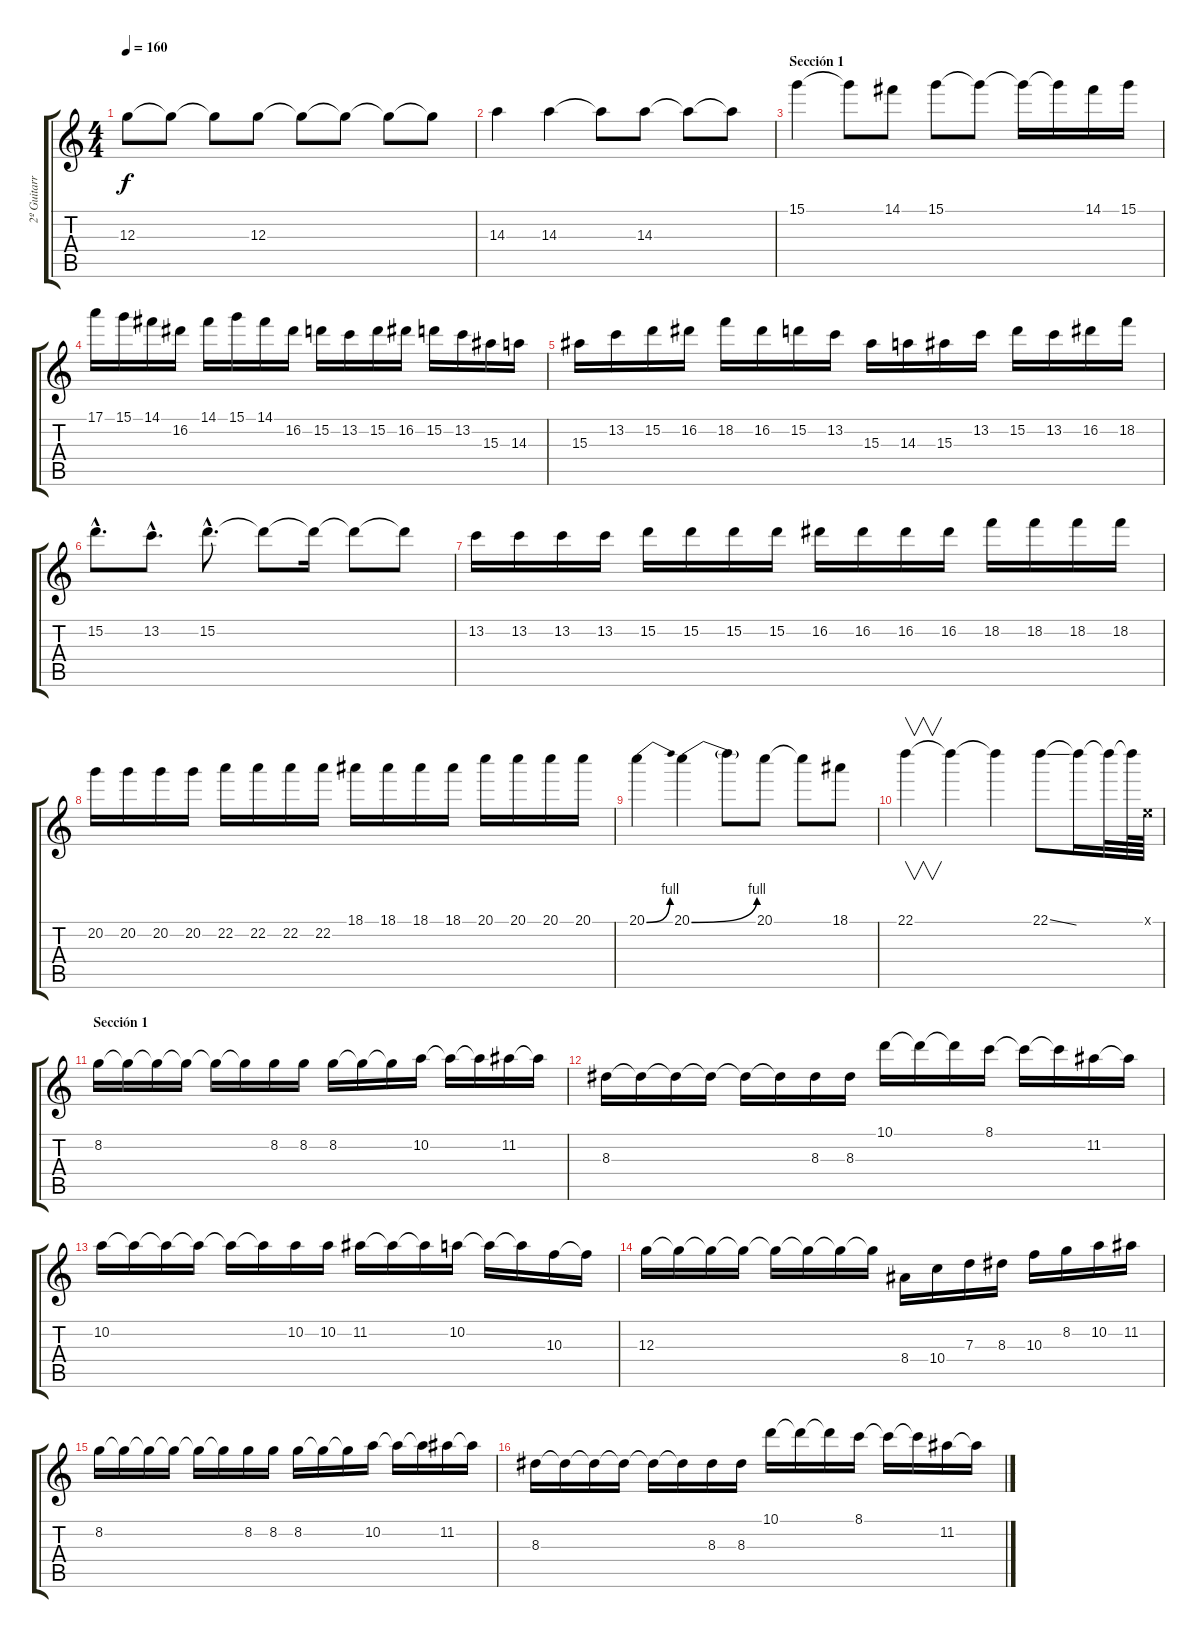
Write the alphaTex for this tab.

\track ("2º Guitarra" "2º Guitarr") {instrument overdrivenguitar}
\staff {score tabs}
\tuning (E4 B3 G3 D3 A2 E2) {hide}
\ts (4 4)
\tempo 160
\clef g2
\ks c
12.3.8{dy f} 12.3{t}.8 12.3{t}.8 12.3.8 12.3{t}.8 12.3{t}.8 12.3{t}.8 12.3{t}.8 |
14.3.4 14.3.4 14.3{t}.8 14.3.8 14.3{t}.8 14.3{t}.8 |
\section ("" "Sección 1")
15.1.4 15.1{t}.8 14.1.8 15.1.8 15.1{t}.8 15.1{t}.16 15.1{t}.16 14.1.16 15.1.16 |
17.1.16 15.1.16 14.1.16 16.2.16 14.1.16 15.1.16 14.1.16 16.2.16 15.2.16 13.2.16 15.2.16 16.2.16 15.2.16 13.2.16 15.3.16 14.3.16 |
15.3.16 13.2.16 15.2.16 16.2.16 18.2.16 16.2.16 15.2.16 13.2.16 15.3.16 14.3.16 15.3.16 13.2.16 15.2.16 13.2.16 16.2.16 18.2.16 |
15.2{hac}.8{d} 13.2{hac}.8{d} 15.2{hac}.8{d} 15.2{t}.8 15.2{t}.16 15.2{t}.8 15.2{t}.8 |
13.2.16 13.2.16 13.2.16 13.2.16 15.2.16 15.2.16 15.2.16 15.2.16 16.2.16 16.2.16 16.2.16 16.2.16 18.2.16 18.2.16 18.2.16 18.2.16 |
20.2.16 20.2.16 20.2.16 20.2.16 22.2.16 22.2.16 22.2.16 22.2.16 18.1.16 18.1.16 18.1.16 18.1.16 20.1.16 20.1.16 20.1.16 20.1.16 |
20.1{be (bend 0 0 60 4)}.4 20.1{be (bend 0 0 60 4)}.4 20.1{t}.8 20.1.8 20.1{t}.8 18.1.8 |
22.1.4{v} 22.1{t}.4 22.1{t}.4 22.1{ss}.8 22.1{t}.16 22.1{t}.32 22.1{t}.64 0.1{x}.64 |
\section ("" "Sección 1")
8.2.16 8.2{t}.16 8.2{t}.16 8.2{t}.16 8.2{t}.16 8.2{t}.16 8.2.16 8.2.16 8.2.16 8.2{t}.16 8.2{t}.16 10.2.16 10.2{t}.16 10.2{t}.16 11.2.16 11.2{t}.16 |
8.3.16 8.3{t}.16 8.3{t}.16 8.3{t}.16 8.3{t}.16 8.3{t}.16 8.3.16 8.3.16 10.1.16 10.1{t}.16 10.1{t}.16 8.1.16 8.1{t}.16 8.1{t}.16 11.2.16 11.2{t}.16 |
10.2.16 10.2{t}.16 10.2{t}.16 10.2{t}.16 10.2{t}.16 10.2{t}.16 10.2.16 10.2.16 11.2.16 11.2{t}.16 11.2{t}.16 10.2.16 10.2{t}.16 10.2{t}.16 10.3.16 10.3{t}.16 |
12.3.16 12.3{t}.16 12.3{t}.16 12.3{t}.16 12.3{t}.16 12.3{t}.16 12.3{t}.16 12.3{t}.16 8.4.16 10.4.16 7.3.16 8.3.16 10.3.16 8.2.16 10.2.16 11.2.16 |
8.2.16 8.2{t}.16 8.2{t}.16 8.2{t}.16 8.2{t}.16 8.2{t}.16 8.2.16 8.2.16 8.2.16 8.2{t}.16 8.2{t}.16 10.2.16 10.2{t}.16 10.2{t}.16 11.2.16 11.2{t}.16 |
8.3.16 8.3{t}.16 8.3{t}.16 8.3{t}.16 8.3{t}.16 8.3{t}.16 8.3.16 8.3.16 10.1.16 10.1{t}.16 10.1{t}.16 8.1.16 8.1{t}.16 8.1{t}.16 11.2.16 11.2{t}.16
